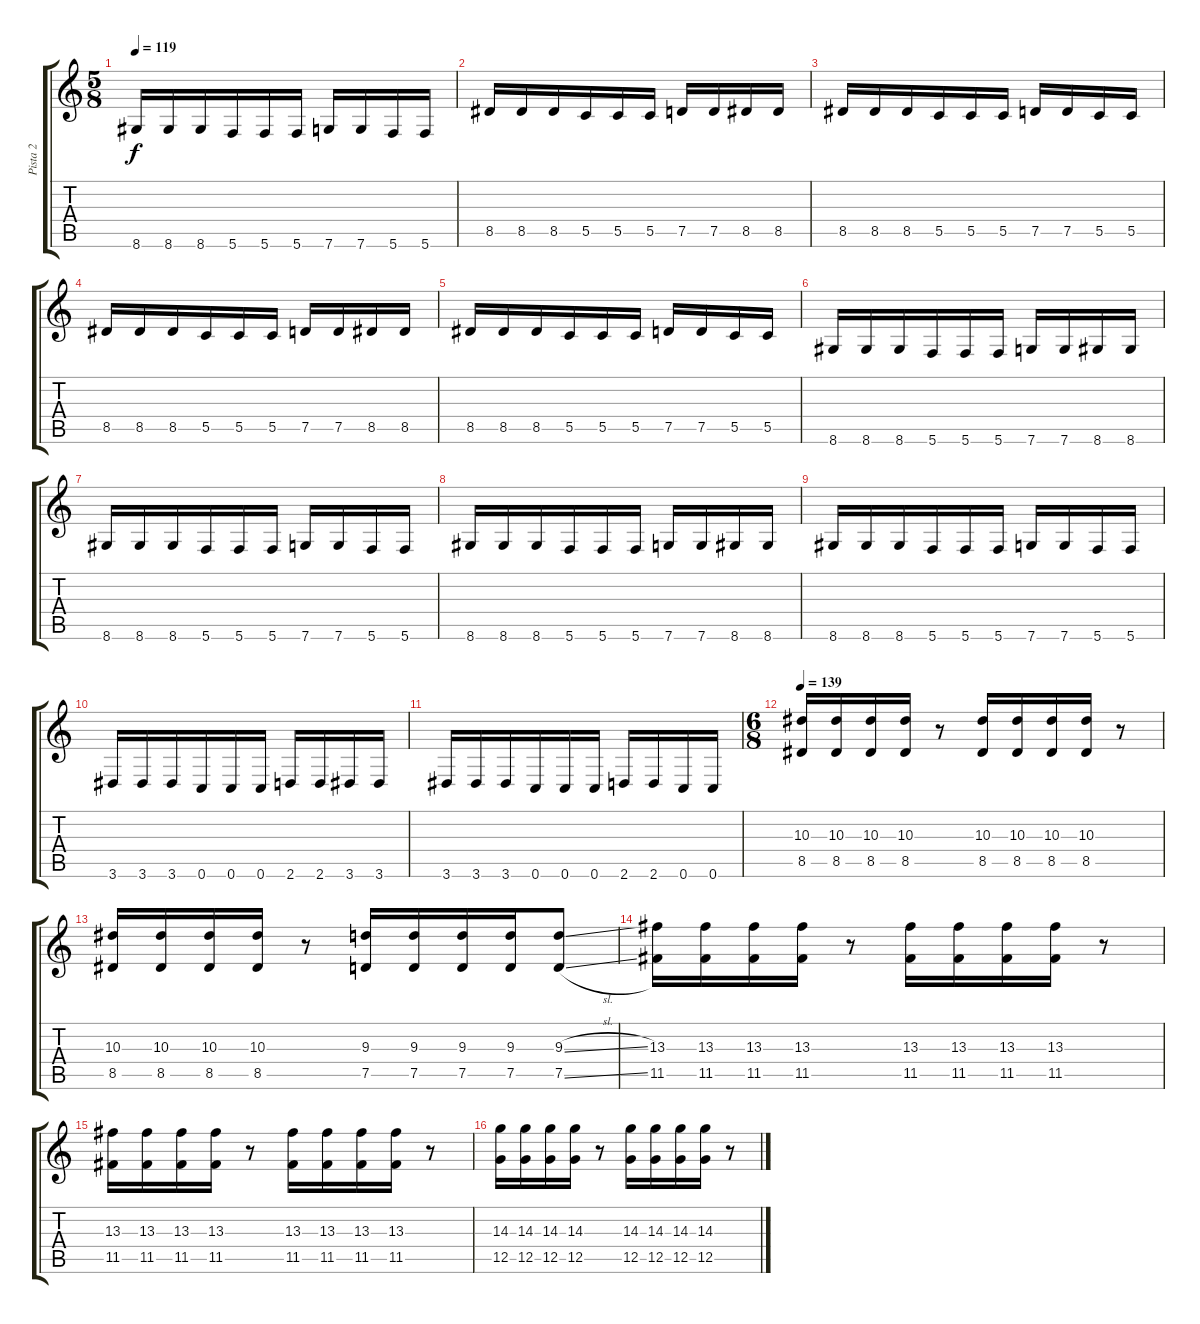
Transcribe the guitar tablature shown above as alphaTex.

\track ("Pista 2" "Pista 2") {instrument overdrivenguitar}
\staff {score tabs}
\tuning (D4 A3 F3 C3 G2 C2) {hide}
\ts (5 8)
\tempo 119
\clef g2
\ks c
8.6.16{dy f} 8.6.16 8.6.16 5.6.16 5.6.16 5.6.16 7.6.16 7.6.16 5.6.16 5.6.16 |
8.5.16 8.5.16 8.5.16 5.5.16 5.5.16 5.5.16 7.5.16 7.5.16 8.5.16 8.5.16 |
8.5.16 8.5.16 8.5.16 5.5.16 5.5.16 5.5.16 7.5.16 7.5.16 5.5.16 5.5.16 |
8.5.16 8.5.16 8.5.16 5.5.16 5.5.16 5.5.16 7.5.16 7.5.16 8.5.16 8.5.16 |
8.5.16 8.5.16 8.5.16 5.5.16 5.5.16 5.5.16 7.5.16 7.5.16 5.5.16 5.5.16 |
8.6.16 8.6.16 8.6.16 5.6.16 5.6.16 5.6.16 7.6.16 7.6.16 8.6.16 8.6.16 |
8.6.16 8.6.16 8.6.16 5.6.16 5.6.16 5.6.16 7.6.16 7.6.16 5.6.16 5.6.16 |
8.6.16 8.6.16 8.6.16 5.6.16 5.6.16 5.6.16 7.6.16 7.6.16 8.6.16 8.6.16 |
8.6.16 8.6.16 8.6.16 5.6.16 5.6.16 5.6.16 7.6.16 7.6.16 5.6.16 5.6.16 |
3.6.16 3.6.16 3.6.16 0.6.16 0.6.16 0.6.16 2.6.16 2.6.16 3.6.16 3.6.16 |
3.6.16 3.6.16 3.6.16 0.6.16 0.6.16 0.6.16 2.6.16 2.6.16 0.6.16 0.6.16 |
\ts (6 8)
\tempo 139
(10.3 8.5).16 (10.3 8.5).16 (10.3 8.5).16 (10.3 8.5).16 r.8 (10.3 8.5).16 (10.3 8.5).16 (10.3 8.5).16 (10.3 8.5).16 r.8 |
(10.3 8.5).16 (10.3 8.5).16 (10.3 8.5).16 (10.3 8.5).16 r.8 (9.3 7.5).16 (9.3 7.5).16 (9.3 7.5).16 (9.3 7.5).16 (9.3{sl} 7.5{sl}).8 |
(13.3 11.5).16 (13.3 11.5).16 (13.3 11.5).16 (13.3 11.5).16 r.8 (13.3 11.5).16 (13.3 11.5).16 (13.3 11.5).16 (13.3 11.5).16 r.8 |
(13.3 11.5).16 (13.3 11.5).16 (13.3 11.5).16 (13.3 11.5).16 r.8 (13.3 11.5).16 (13.3 11.5).16 (13.3 11.5).16 (13.3 11.5).16 r.8 |
(14.3 12.5).16 (14.3 12.5).16 (14.3 12.5).16 (14.3 12.5).16 r.8 (14.3 12.5).16 (14.3 12.5).16 (14.3 12.5).16 (14.3 12.5).16 r.8
